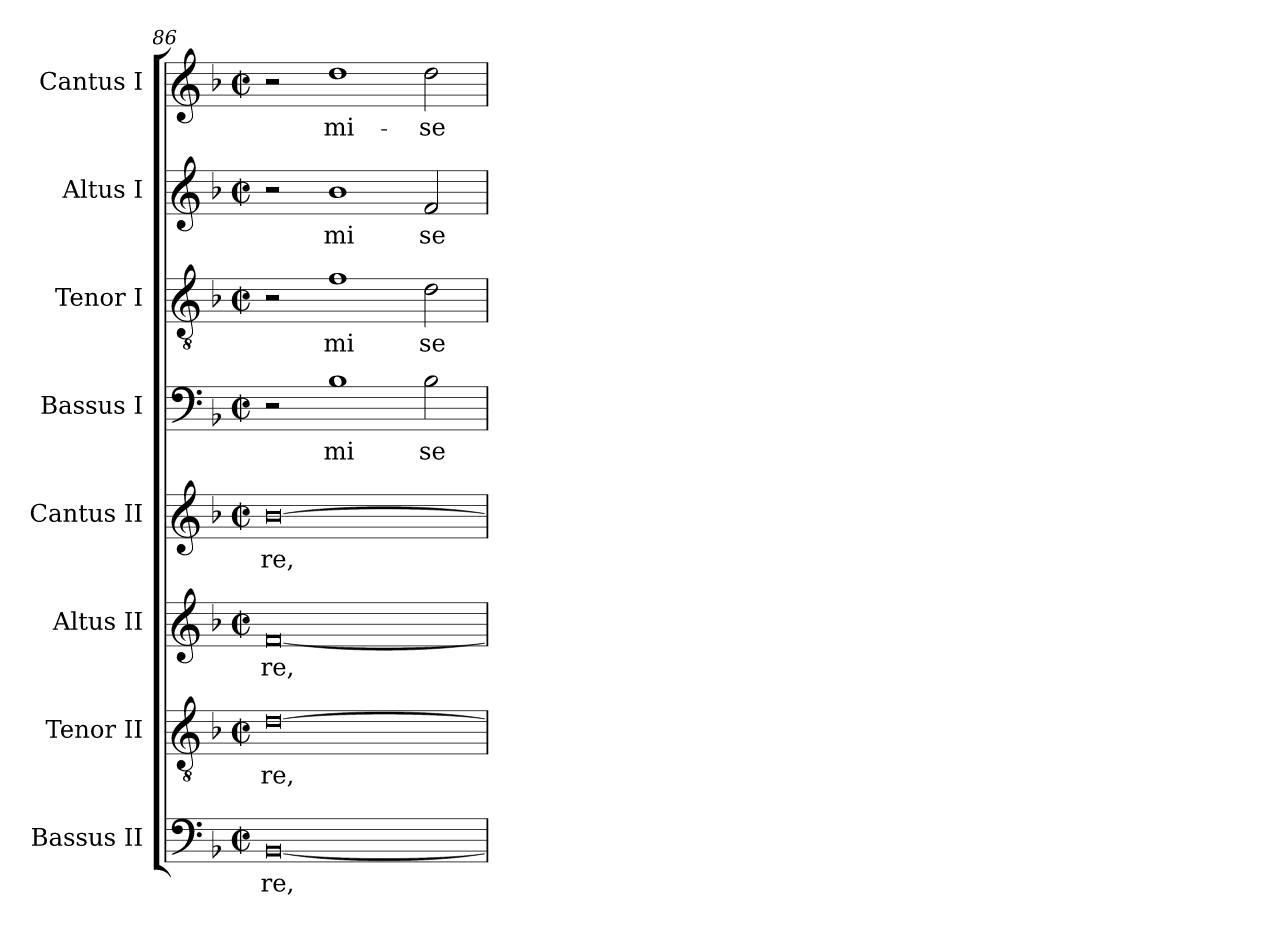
**kern	**text	**kern	**text	**kern	**text	**kern	**text	**kern	**text	**kern	**text	**kern	**text	**kern	**text
*part8	*part8	*part7	*part7	*part6	*part6	*part5	*part5	*part4	*part4	*part3	*part3	*part2	*part2	*part1	*part1
*staff8	*staff8	*staff7	*staff7	*staff6	*staff6	*staff5	*staff5	*staff4	*staff4	*staff3	*staff3	*staff2	*staff2	*staff1	*staff1
*I"Bassus II	*	*I"Tenor II	*	*I"Altus II	*	*I"Cantus II	*	*I"Bassus I	*	*I"Tenor I	*	*I"Altus I	*	*I"Cantus I	*
*clefF4	*	*clefGv2	*	*clefG2	*	*clefG2	*	*clefF4	*	*clefGv2	*	*clefG2	*	*clefG2	*
*k[b-]	*	*k[b-]	*	*k[b-]	*	*k[b-]	*	*k[b-]	*	*k[b-]	*	*k[b-]	*	*k[b-]	*
*F:	*	*F:	*	*F:	*	*F:	*	*F:	*	*F:	*	*F:	*	*F:	*
*M2/2	*	*M2/2	*	*M2/2	*	*M2/2	*	*M2/2	*	*M2/2	*	*M2/2	*	*M2/2	*
*met(c|)	*	*met(c|)	*	*met(c|)	*	*met(c|)	*	*met(c|)	*	*met(c|)	*	*met(c|)	*	*met(c|)	*
=86	=86	=86	=86	=86	=86	=86	=86	=86	=86	=86	=86	=86	=86	=86	=86
!	!LO:LY:b:cj	!	!LO:LY:b:cj	!	!LO:LY:b:cj	!	!LO:LY:b:cj	!	!	!	!	!	!	!	!
[<0BB-	-re,	[>0d	-re,	[<0f	re,	[>0b-	re,	2r	.	2r	.	2r	.	2r	.
!	!	!	!	!	!	!	!	!	!LO:LY:b:cj	!	!LO:LY:b:cj	!	!LO:LY:b:cj	!	!LO:LY:b:cj
.	.	.	.	.	.	.	.	1B-	mi	1f	mi	1b-	mi	1dd	mi-
!	!	!	!	!	!	!	!	!	!LO:LY:b:cj	!	!LO:LY:b:cj	!	!LO:LY:b:cj	!	!LO:LY:b:cj
.	.	.	.	.	.	.	.	2B-\	se	2d\	se	2f/	se	2dd\	-se-
=	=	=	=	=	=	=	=	=	=	=	=	=	=	=	=
*-	*-	*-	*-	*-	*-	*-	*-	*-	*-	*-	*-	*-	*-	*-	*-
